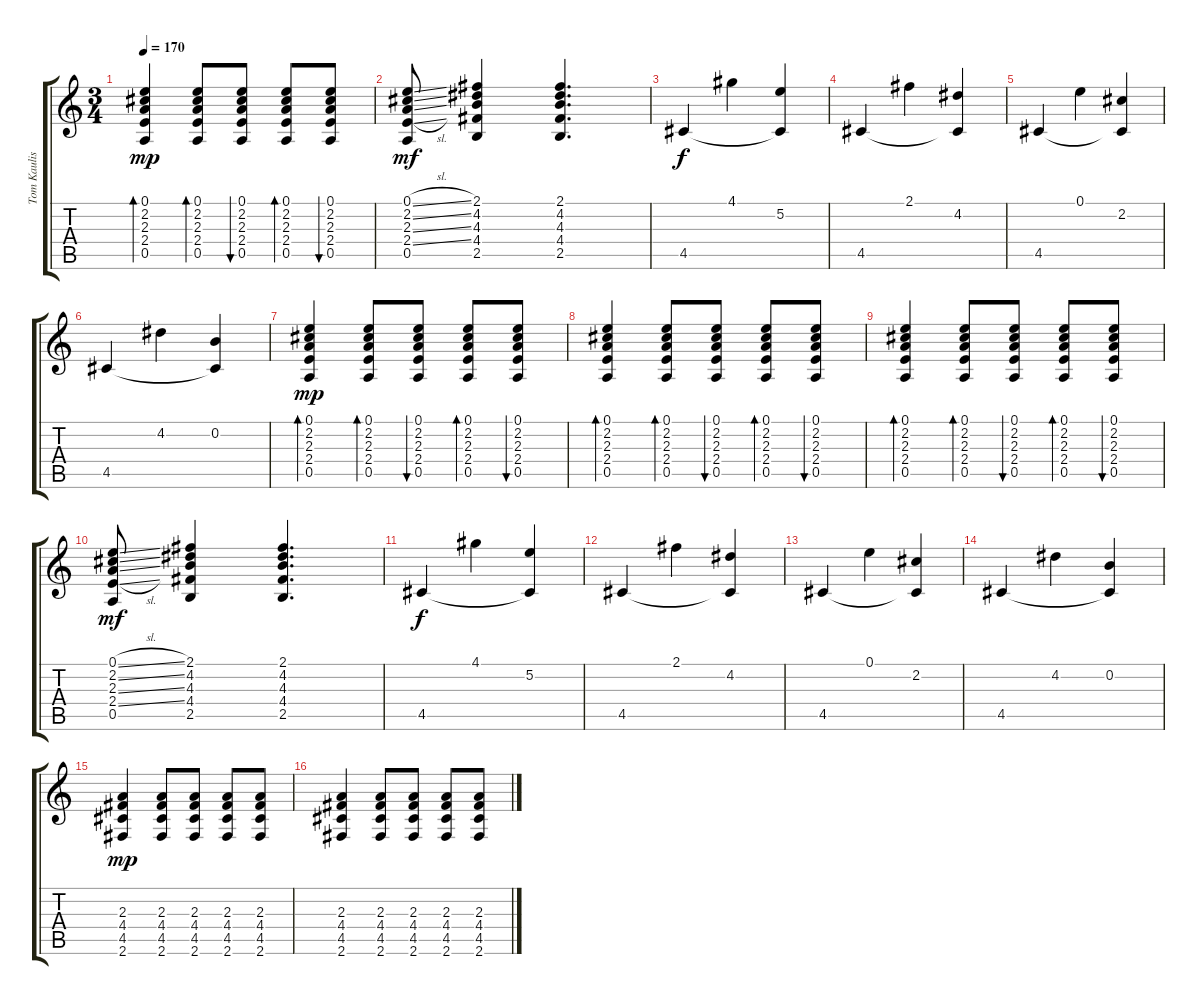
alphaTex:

\track ("Tom Kaulist [ guitare ]" "Tom Kaulis") {instrument electricguitarmuted}
\staff {score tabs}
\tuning (E4 B3 G3 D3 A2 E2) {hide}
\ts (3 4)
\tempo 170
\clef g2
\ks c
(0.1 2.2 2.3 2.4 0.5).4{bd 60 dy mp} (0.1 2.2 2.3 2.4 0.5).8{bd 60} (0.1 2.2 2.3 2.4 0.5).8{bu 60} (0.1 2.2 2.3 2.4 0.5).8{bd 60} (0.1 2.2 2.3 2.4 0.5).8{bu 60} |
(0.1{sl} 2.2{sl} 2.3{sl} 2.4{sl} 0.5).8{dy mf} (2.1 4.2 4.3 4.4 2.5).4 (2.1 4.2 4.3 4.4 2.5).4{d} |
4.5.4{dy f} 4.1.4 (5.2 4.5{t}).4 |
4.5.4 2.1.4 (4.2 4.5{t}).4 |
4.5.4 0.1.4 (2.2 4.5{t}).4 |
4.5.4 4.2.4 (0.2 4.5{t}).4 |
(0.1 2.2 2.3 2.4 0.5).4{bd 60 dy mp} (0.1 2.2 2.3 2.4 0.5).8{bd 60} (0.1 2.2 2.3 2.4 0.5).8{bu 60} (0.1 2.2 2.3 2.4 0.5).8{bd 60} (0.1 2.2 2.3 2.4 0.5).8{bu 60} |
(0.1 2.2 2.3 2.4 0.5).4{bd 60} (0.1 2.2 2.3 2.4 0.5).8{bd 60} (0.1 2.2 2.3 2.4 0.5).8{bu 60} (0.1 2.2 2.3 2.4 0.5).8{bd 60} (0.1 2.2 2.3 2.4 0.5).8{bu 60} |
(0.1 2.2 2.3 2.4 0.5).4{bd 60} (0.1 2.2 2.3 2.4 0.5).8{bd 60} (0.1 2.2 2.3 2.4 0.5).8{bu 60} (0.1 2.2 2.3 2.4 0.5).8{bd 60} (0.1 2.2 2.3 2.4 0.5).8{bu 60} |
(0.1{sl} 2.2{sl} 2.3{sl} 2.4{sl} 0.5).8{dy mf} (2.1 4.2 4.3 4.4 2.5).4 (2.1 4.2 4.3 4.4 2.5).4{d} |
4.5.4{dy f} 4.1.4 (5.2 4.5{t}).4 |
4.5.4 2.1.4 (4.2 4.5{t}).4 |
4.5.4 0.1.4 (2.2 4.5{t}).4 |
4.5.4 4.2.4 (0.2 4.5{t}).4 |
(2.3 4.4 4.5 2.6).4{dy mp} (2.3 4.4 4.5 2.6).8 (2.3 4.4 4.5 2.6).8 (2.3 4.4 4.5 2.6).8 (2.3 4.4 4.5 2.6).8 |
(2.3 4.4 4.5 2.6).4 (2.3 4.4 4.5 2.6).8 (2.3 4.4 4.5 2.6).8 (2.3 4.4 4.5 2.6).8 (2.3 4.4 4.5 2.6).8
